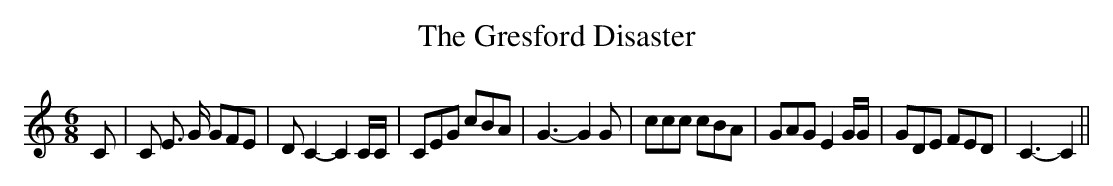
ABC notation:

X:1
T:The Gresford Disaster
M:6/8
L:1/8
K:C
 C| C E3/2 G/2 GFE| D C2- C2 C/2C/2| CEG cBA| G3- G2 G| ccc cBA| GAG E2 G/2G/2|\
 GDE FED| C3- C2||
